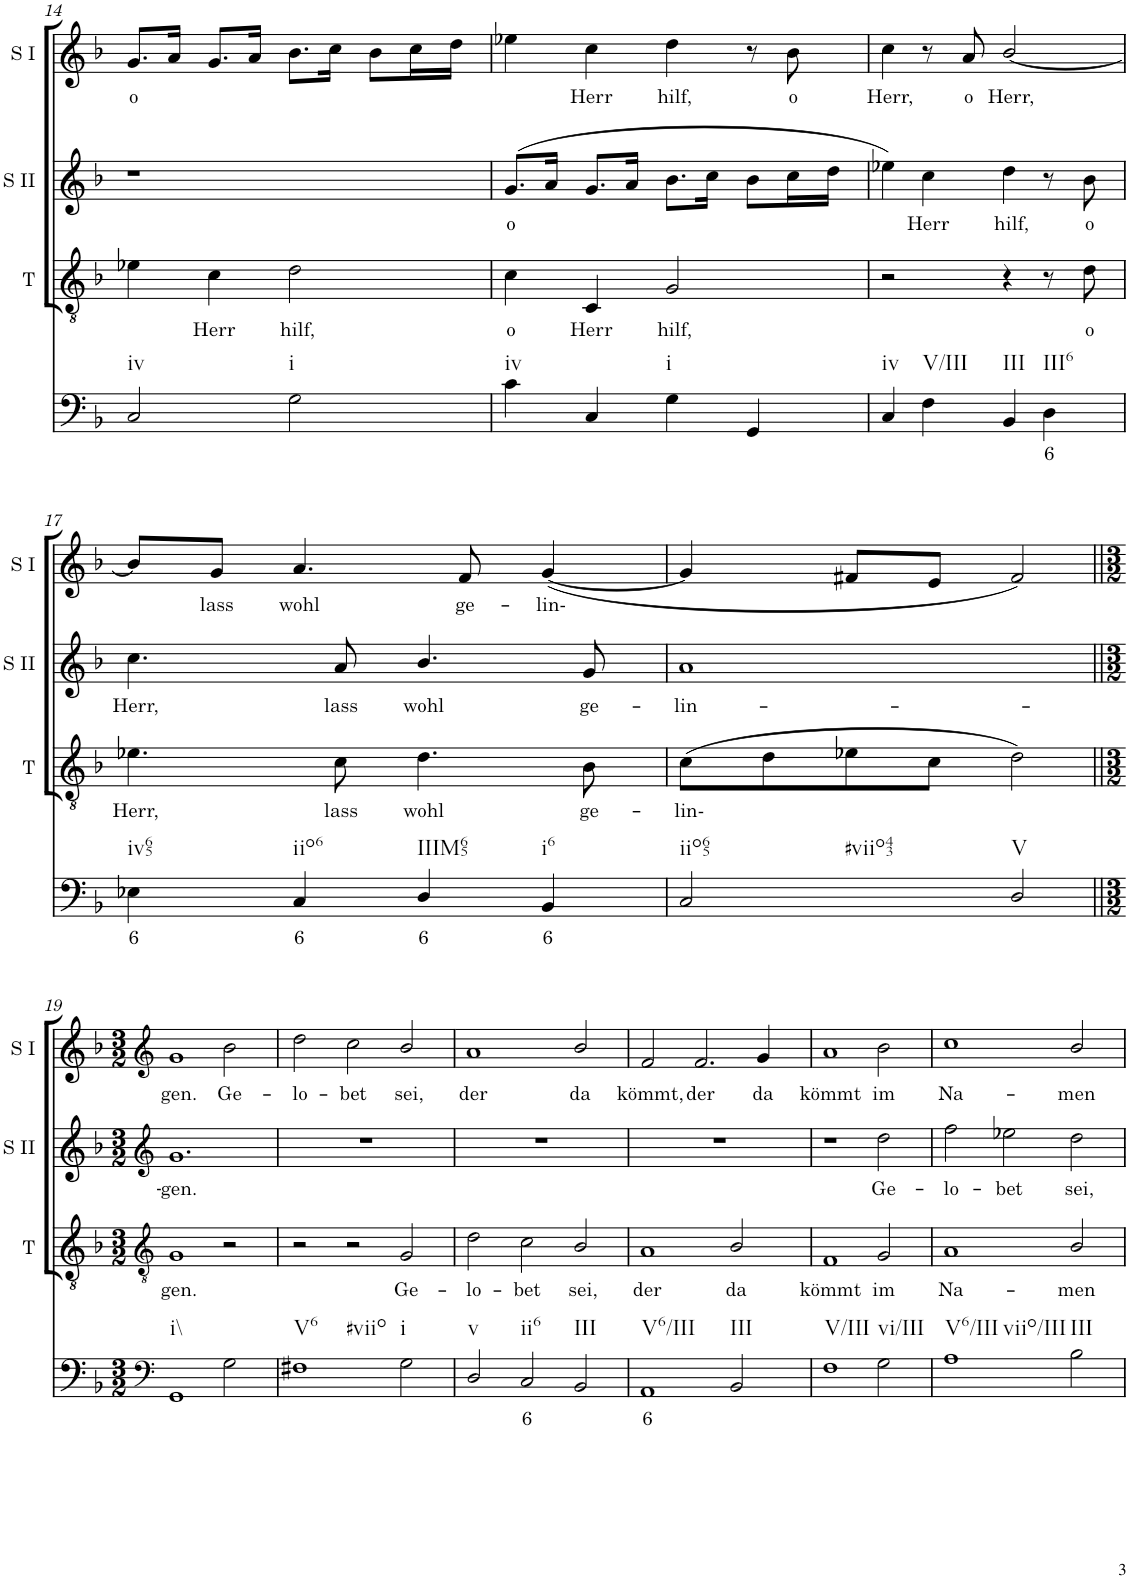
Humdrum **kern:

**kern	**text	**kern	**text	**kern	**text	**kern	**text
*part4	*part4	*part3	*part3	*part2	*part2	*part1	*part1
*staff4	*staff4	*staff3	*staff3	*staff2	*staff2	*staff1	*staff1
*I"Continuo	*	*I"Tenor	*	*I"Soprano II	*	*I"Soprano I	*
*	*	*I'T	*	*I'S II	*	*I'S I	*
!!LO:PB:g=z
*clefF4	*	*clefGv2	*	*clefG2	*	*clefG2	*
*k[b-]	*	*k[b-]	*	*k[b-]	*	*k[b-]	*
*M4/4	*	*M4/4	*	*M4/4	*	*M4/4	*
=14	=14	=14	=14	=14	=14	=14	=14
!LO:TX:b:t=iv	!	!	!	!	!	!	!
!	!	!	!	!	!	!	!LO:LY:b
2C/	.	4e-X\	.	1r	.	8.g/L	o
.	.	.	.	.	.	16a/Jk	.
!	!	!	!LO:LY:b	!	!	!	!
.	.	4c\	Herr	.	.	8.g/L	.
.	.	.	.	.	.	16a/Jk	.
!LO:TX:b:t=i	!	!	!	!	!	!	!
!	!	!	!LO:LY:b	!	!	!	!
2G\	.	2d\	hilf,	.	.	8.b-\L	.
.	.	.	.	.	.	16cc\Jk	.
.	.	.	.	.	.	8b-\L	.
.	.	.	.	.	.	16cc\L	.
.	.	.	.	.	.	16dd\JJ	.
=15	=15	=15	=15	=15	=15	=15	=15
!LO:TX:b:t=iv	!	!	!	!	!	!	!
!	!	!	!LO:LY:b	!	!LO:LY:b	!	!
4c\	.	4c\	o	(8.g/L	o	4ee-X\	.
.	.	.	.	16a/Jk	.	.	.
!	!	!	!LO:LY:b	!	!	!	!LO:LY:b
4C/	.	4C/	Herr	8.g/L	.	4cc\	Herr
.	.	.	.	16a/Jk	.	.	.
!LO:TX:b:t=i	!	!	!	!	!	!	!
!	!	!	!LO:LY:b	!	!	!	!LO:LY:b
4G\	.	2G/	hilf,	8.b-\L	.	4dd\	hilf,
.	.	.	.	16cc\Jk	.	.	.
4GG/	.	.	.	8b-\L	.	8r	.
!	!	!	!	!	!	!	!LO:LY:b
.	.	.	.	16cc\L	.	8b-\	o
.	.	.	.	16dd\JJ	.	.	.
=16	=16	=16	=16	=16	=16	=16	=16
!LO:TX:b:t=iv	!	!	!	!	!	!	!
!	!	!	!	!	!	!	!LO:LY:b
4C/	.	2r	.	4ee-X\)	.	4cc\	Herr,
!LO:TX:b:t=V/III	!	!	!	!	!	!	!
!	!	!	!	!	!LO:LY:b	!	!
4F\	.	.	.	4cc\	Herr	8r	.
!	!	!	!	!	!	!	!LO:LY:b
.	.	.	.	.	.	8a/	o
!LO:TX:b:t=III	!	!	!	!	!	!	!
!	!	!	!	!	!LO:LY:b	!	!LO:LY:b
4BB-/	.	4r	.	4dd\	hilf,	[2b-/	Herr,
!LO:TX:b:t=III6	!	!	!	!	!	!	!
!	!LO:LY:b	!	!	!	!	!	!
4D\	6	8r	.	8r	.	.	.
!	!	!	!LO:LY:b	!	!LO:LY:b	!	!
.	.	8d\	o	8b-\	o	.	.
!!LO:LB:g=z
=17	=17	=17	=17	=17	=17	=17	=17
!LO:TX:b:t=iv65	!	!	!	!	!	!	!
!	!LO:LY:b	!	!LO:LY:b	!	!LO:LY:b	!	!
4E-X\	6	4.e-X\	Herr,	4.cc\	Herr,	8b-/L]	.
!	!	!	!	!	!	!	!LO:LY:b
.	.	.	.	.	.	8g/J	lass
!LO:TX:b:t=iio6	!	!	!	!	!	!	!
!	!LO:LY:b	!	!	!	!	!	!LO:LY:b
4C/	6	.	.	.	.	4.a/	wohl
!	!	!	!LO:LY:b	!	!LO:LY:b	!	!
.	.	8c\	lass	8a/	lass	.	.
!LO:TX:b:t=IIIM65	!	!	!	!	!	!	!
!	!LO:LY:b	!	!LO:LY:b	!	!LO:LY:b	!	!
4D/	6	4.d\	wohl	4.b-/	wohl	.	.
!	!	!	!	!	!	!	!LO:LY:b
.	.	.	.	.	.	8f/	ge-
!LO:TX:b:t=i6	!	!	!	!	!	!	!
!	!LO:LY:b	!	!	!	!	!	!LO:LY:b
4BB-/	6	.	.	.	.	([4g/	lin-
!	!	!	!LO:LY:b	!	!LO:LY:b	!	!
.	.	8B-\	ge-	8g/	ge-	.	.
=18	=18	=18	=18	=18	=18	=18	=18
!LO:TX:b:t=iio65	!	!	!	!	!	!	!
!LO:TX:b:t=#viio43	!	!	!	!	!	!	!
!	!	!	!LO:LY:b	!	!LO:LY:b	!	!
2C/	.	(8c\L	lin-	1a	lin-	4g/]	.
.	.	8d\	.	.	.	.	.
.	.	8e-X\	.	.	.	8f#X/L	.
.	.	8c\J	.	.	.	8e/J	.
!LO:TX:b:t=V	!	!	!	!	!	!	!
2D/	.	2d\)	.	.	.	2f#/)	.
!!LO:LB:g=z
=19||	=19||	=19||	=19||	=19||	=19||	=19||	=19||
*clefF4	*	*clefGv2	*	*clefG2	*	*clefG2	*
*M3/2	*	*M3/2	*	*M3/2	*	*M3/2	*
!LO:TX:b:t=i\\	!	!	!	!	!	!	!
!	!	!	!LO:LY:b	!	!LO:LY:b	!	!LO:LY:b
1GG	.	1G	gen.	1.g	gen.	1g	gen.
!	!	!	!	!	!	!	!LO:LY:b
2G\	.	2r	.	.	.	2b-\	Ge-
=20	=20	=20	=20	=20	=20	=20	=20
!LO:TX:b:t=V6	!	!	!	!	!	!	!
!LO:TX:b:t=#viio	!	!	!	!	!	!	!
!	!	!	!	!	!	!	!LO:LY:b
1F#X	.	2r	.	1.r	.	2dd\	lo-
!	!	!	!	!	!	!	!LO:LY:b
.	.	2r	.	.	.	2cc\	bet
!LO:TX:b:t=i	!	!	!	!	!	!	!
!	!	!	!LO:LY:b	!	!	!	!LO:LY:b
2G\	.	2G/	Ge-	.	.	2b-/	sei,
=21	=21	=21	=21	=21	=21	=21	=21
!LO:TX:b:t=v	!	!	!	!	!	!	!
!	!	!	!LO:LY:b	!	!	!	!LO:LY:b
2D/	.	2d\	lo-	1.r	.	1a	der
!LO:TX:b:t=ii6	!	!	!	!	!	!	!
!	!LO:LY:b	!	!LO:LY:b	!	!	!	!
2C/	6	2c\	bet	.	.	.	.
!LO:TX:b:t=III	!	!	!	!	!	!	!
!	!	!	!LO:LY:b	!	!	!	!LO:LY:b
2BB-/	.	2B-/	sei,	.	.	2b-/	da
=22	=22	=22	=22	=22	=22	=22	=22
!LO:TX:b:t=V6/III	!	!	!	!	!	!	!
!	!LO:LY:b	!	!LO:LY:b	!	!	!	!LO:LY:b
1AA	6	1A	der	1.r	.	2f/	kömmt,
!	!	!	!	!	!	!	!LO:LY:b
.	.	.	.	.	.	2.f/	der
!LO:TX:b:t=III	!	!	!	!	!	!	!
!	!	!	!LO:LY:b	!	!	!	!
2BB-/	.	2B-/	da	.	.	.	.
!	!	!	!	!	!	!	!LO:LY:b
.	.	.	.	.	.	4g/	da
=23	=23	=23	=23	=23	=23	=23	=23
!LO:TX:b:t=V/III	!	!	!	!	!	!	!
!	!	!	!LO:LY:b	!	!	!	!LO:LY:b
1F	.	1F	kömmt	1r	.	1a	kömmt
!LO:TX:b:t=vi/III	!	!	!	!	!	!	!
!	!	!	!LO:LY:b	!	!LO:LY:b	!	!LO:LY:b
2G\	.	2G/	im	2dd\	Ge-	2b-\	im
=24	=24	=24	=24	=24	=24	=24	=24
!LO:TX:b:t=V6/III	!	!	!	!	!	!	!
!LO:TX:b:t=viio/III	!	!	!	!	!	!	!
!	!	!	!LO:LY:b	!	!LO:LY:b	!	!LO:LY:b
1A	.	1A	Na-	2ff\	lo-	1cc	Na-
!	!	!	!	!	!LO:LY:b	!	!
.	.	.	.	2ee-X\	bet	.	.
!LO:TX:b:t=III	!	!	!	!	!	!	!
!	!	!	!LO:LY:b	!	!LO:LY:b	!	!LO:LY:b
2B-\	.	2B-/	men	2dd\	sei,	2b-/	men
=	=	=	=	=	=	=	=
*-	*-	*-	*-	*-	*-	*-	*-
